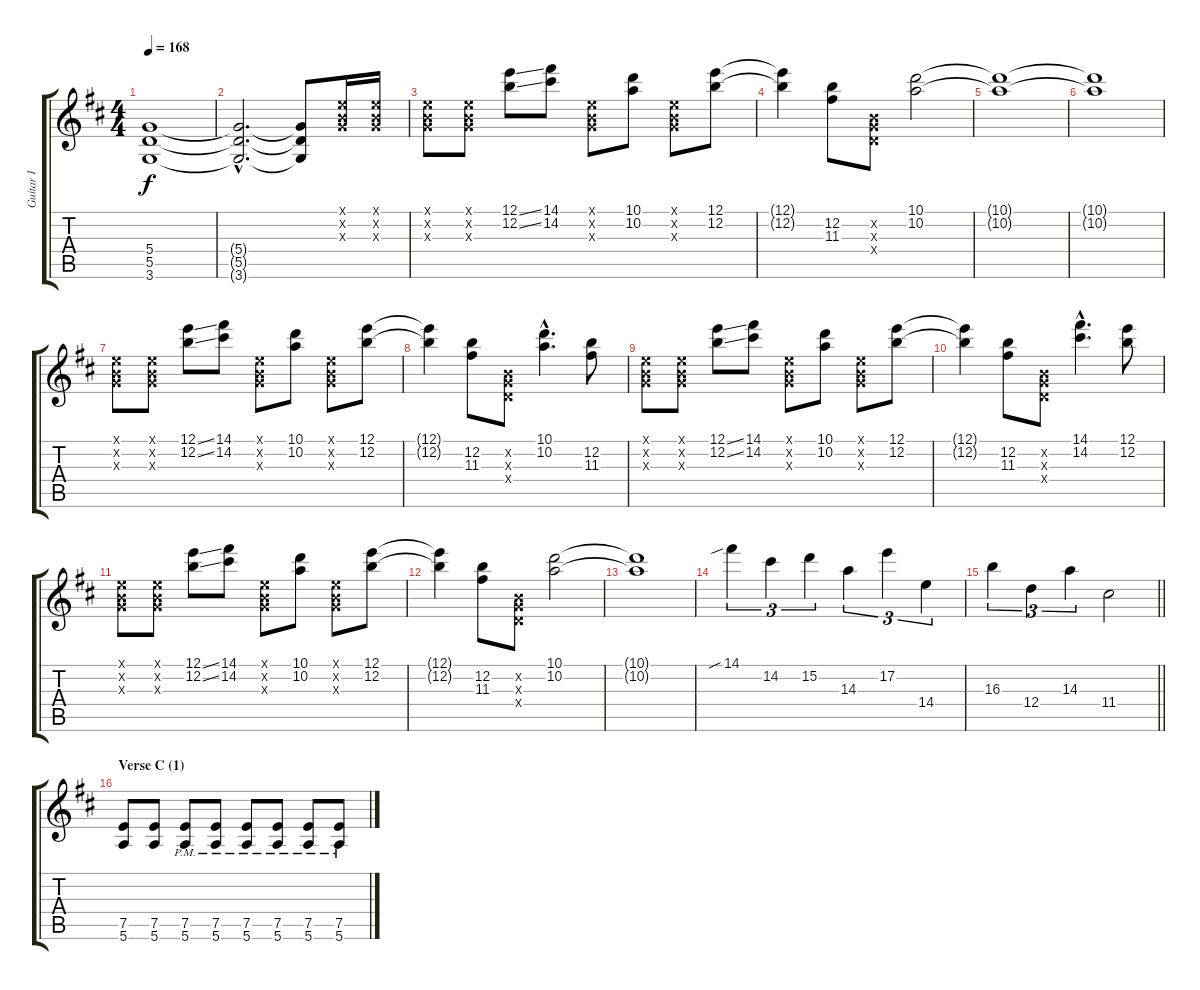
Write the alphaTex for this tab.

\track ("Guitar I" "Guitar I") {instrument distortionguitar}
\staff {score tabs}
\tuning (E4 B3 G3 D3 A2 E2) {hide}
\ts (4 4)
\tempo 168
\clef g2
\ks d
(5.4{t} 5.5{t} 3.6{t}).1{dy f} |
(5.4{hac t} 5.5{hac t} 3.6{hac t}).2{d} (5.4{t} 5.5{t} 3.6{t}).8 (0.1{x} 0.2{x} 0.3{x}).16 (0.1{x} 0.2{x} 0.3{x}).16 |
(0.1{x} 0.2{x} 0.3{x}).8 (0.1{x} 0.2{x} 0.3{x}).8 (12.1{ss} 12.2{ss}).8 (14.1 14.2).8 (0.1{x} 0.2{x} 0.3{x}).8 (10.1 10.2).8 (0.1{x} 0.2{x} 0.3{x}).8 (12.1 12.2).8 |
(12.1{t} 12.2{t}).4 (12.2 11.3).8 (0.2{x} 0.3{x} 0.4{x}).8 (10.1 10.2).2 |
(10.1{t} 10.2{t}).1 |
(10.1{t} 10.2{t}).1 |
(0.1{x} 0.2{x} 0.3{x}).8 (0.1{x} 0.2{x} 0.3{x}).8 (12.1{ss} 12.2{ss}).8 (14.1 14.2).8 (0.1{x} 0.2{x} 0.3{x}).8 (10.1 10.2).8 (0.1{x} 0.2{x} 0.3{x}).8 (12.1 12.2).8 |
(12.1{t} 12.2{t}).4 (12.2 11.3).8 (0.2{x} 0.3{x} 0.4{x}).8 (10.1{hac} 10.2{hac}).4{d} (12.2 11.3).8 |
(0.1{x} 0.2{x} 0.3{x}).8 (0.1{x} 0.2{x} 0.3{x}).8 (12.1{ss} 12.2{ss}).8 (14.1 14.2).8 (0.1{x} 0.2{x} 0.3{x}).8 (10.1 10.2).8 (0.1{x} 0.2{x} 0.3{x}).8 (12.1 12.2).8 |
(12.1{t} 12.2{t}).4 (12.2 11.3).8 (0.2{x} 0.3{x} 0.4{x}).8 (14.1{hac} 14.2{hac}).4{d} (12.1 12.2).8 |
(0.1{x} 0.2{x} 0.3{x}).8 (0.1{x} 0.2{x} 0.3{x}).8 (12.1{ss} 12.2{ss}).8 (14.1 14.2).8 (0.1{x} 0.2{x} 0.3{x}).8 (10.1 10.2).8 (0.1{x} 0.2{x} 0.3{x}).8 (12.1 12.2).8 |
(12.1{t} 12.2{t}).4 (12.2 11.3).8 (0.2{x} 0.3{x} 0.4{x}).8 (10.1 10.2).2 |
(10.1{t} 10.2{t}).1 |
14.1{sib}.4{tu (3 2)} 14.2.4{tu (3 2)} 15.2.4{tu (3 2)} 14.3.4{tu (3 2)} 17.2.4{tu (3 2)} 14.4.4{tu (3 2)} |
\barLineRight lightlight
16.3.4{tu (3 2)} 12.4.4{tu (3 2)} 14.3.4{tu (3 2)} 11.4.2 |
\section ("" "Verse C (1)")
(7.5 5.6).8 (7.5 5.6).8 (7.5{pm} 5.6{pm}).8 (7.5{pm} 5.6{pm}).8 (7.5{pm} 5.6{pm}).8 (7.5{pm} 5.6{pm}).8 (7.5{pm} 5.6{pm}).8 (7.5{pm} 5.6{pm}).8
